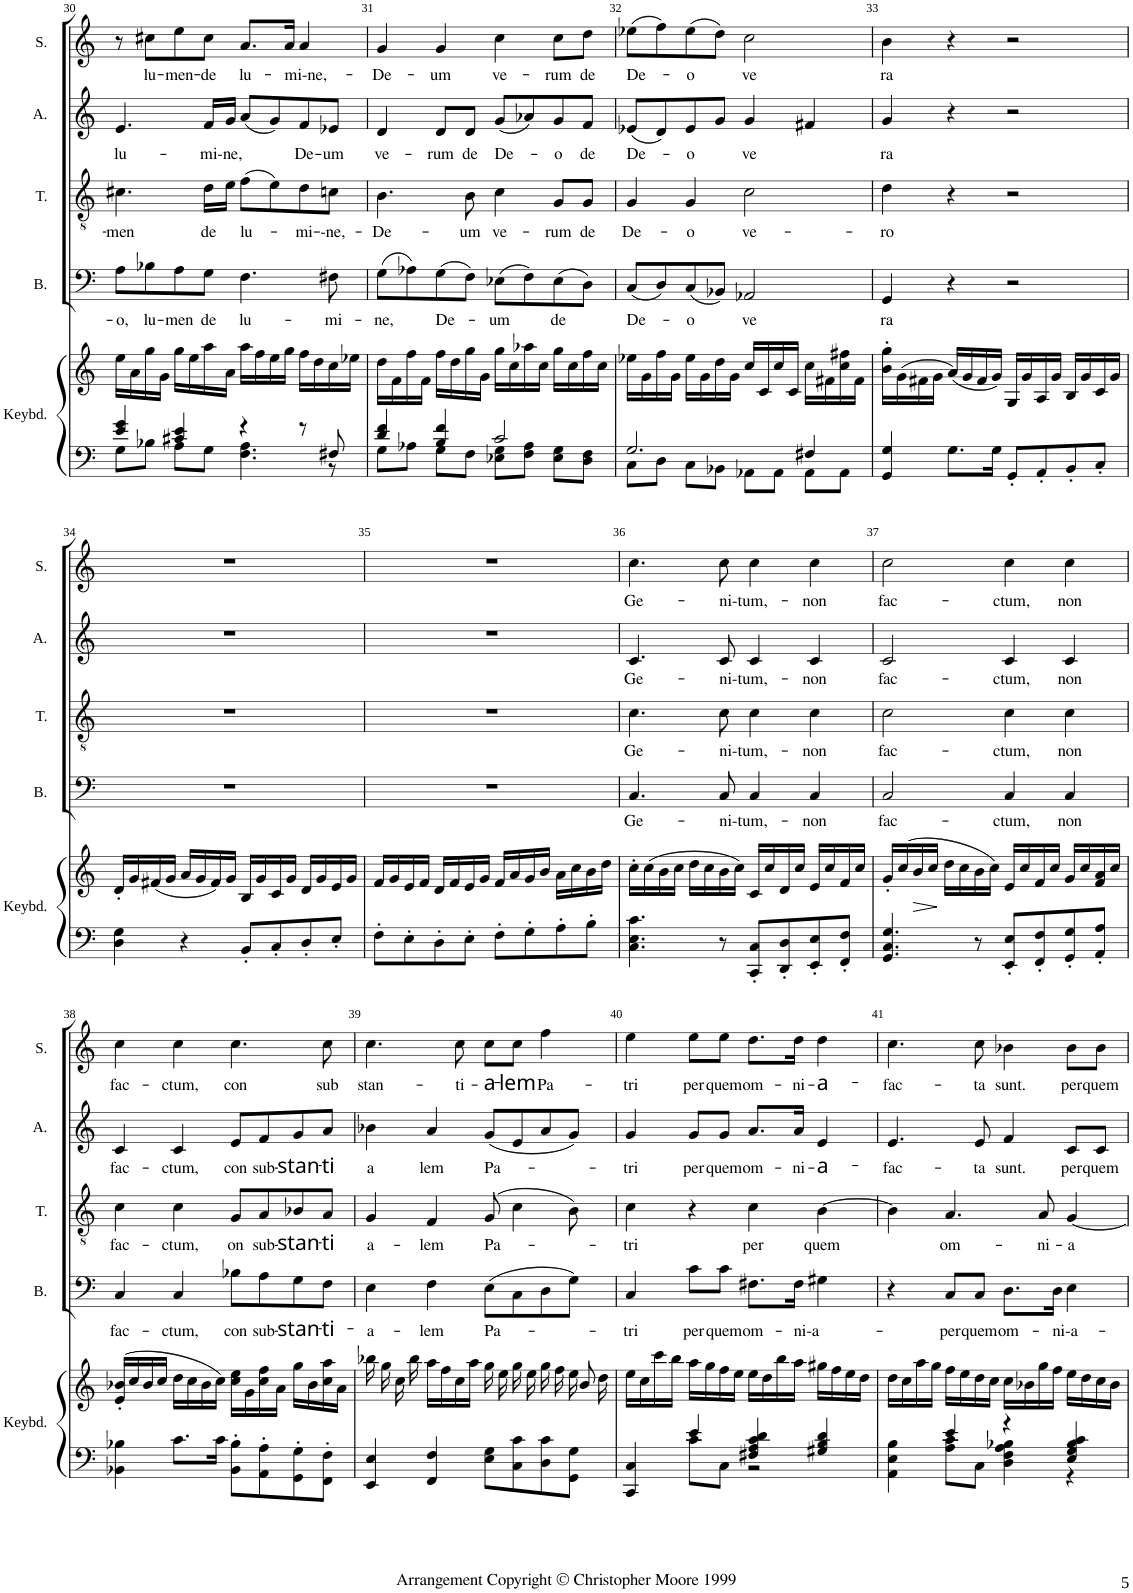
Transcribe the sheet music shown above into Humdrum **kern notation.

**kern	**kern	**dynam	**kern	**text	**kern	**text	**kern	**text	**kern	**text
*part5	*part5	*part5	*part4	*part4	*part3	*part3	*part2	*part2	*part1	*part1
*staff6	*staff5	*staff5/6	*staff4	*staff4	*staff3	*staff3	*staff2	*staff2	*staff1	*staff1
*I"Keyboard	*	*	*I"Bass	*	*I"Tenor	*	*I"Alto	*	*I"Soprano	*
*I'Keybd.	*	*	*I'B.	*	*I'T.	*	*I'A.	*	*I'S.	*
!!LO:PB:g=z
*clefF4	*clefG2	*	*clefF4	*	*clefGv2	*	*clefG2	*	*clefG2	*
*k[]	*k[]	*	*k[]	*	*k[]	*	*k[]	*	*k[]	*
*M4/4	*M4/4	*	*M4/4	*	*M4/4	*	*M4/4	*	*M4/4	*
*met(c)	*met(c)	*	*met(c)	*	*met(c)	*	*met(c)	*	*met(c)	*
=30	=30	=30	=30	=30	=30	=30	=30	=30	=30	=30
*^	*	*	*	*	*	*	*	*	*	*
!	!	!	!	!	!LO:LY:b	!	!LO:LY:b	!	!LO:LY:b	!	!
4e/ 4g/	8G\L	16ee\LL	.	8A\L	-o,	4.c#X\	-men	4.e/	lu-	8r	.
.	.	16a\	.	.	.	.	.	.	.	.	.
!	!	!	!	!	!LO:LY:b	!	!	!	!	!	!LO:LY:b
.	8B-X\J	16gg\	.	8B-X\	lu-	.	.	.	.	8cc#X\L	lu-
.	.	16g\JJ	.	.	.	.	.	.	.	.	.
!	!	!	!	!	!LO:LY:b	!	!	!	!	!	!LO:LY:b
4c#X/ 4e/	8A\L	16gg\LL	.	8A\	-men	.	.	.	.	8ee\	-men-
.	.	16ee\	.	.	.	.	.	.	.	.	.
!	!	!	!	!	!LO:LY:b	!	!LO:LY:b	!	!LO:LY:b	!	!LO:LY:b
.	8G\J	16aa\	.	8G\J	de	16d\LL	de	16f/LL	-mi	8cc#\J	-de
!	!	!	!	!	!	!	!	!	!LO:LY:b	!	!
.	.	16a\JJ	.	.	.	16e\JJ	.	16g/JJ	-ne,	.	.
!	!	!	!	!	!LO:LY:b	!	!LO:LY:b	!	!	!	!LO:LY:b
4r	4.F\ 4.A\	16aa\LL	.	4.F\	lu-	(8f\L	lu-	(8a/L	.	8.a/L	lu-
.	.	16ff\	.	.	.	.	.	.	.	.	.
.	.	16ee\	.	.	.	8e\)	.	8g/)	.	.	.
!	!	!	!	!	!	!	!	!	!	!	!LO:LY:b
.	.	16gg\JJ	.	.	.	.	.	.	.	16a/Jk	-mi-ne,-
!	!	!	!	!	!	!	!LO:LY:b	!	!LO:LY:b	!	!
8r	.	16ff\LL	.	.	.	8d\	-mi-	8f/	De-	4a/	.
.	.	16dd\	.	.	.	.	.	.	.	.	.
!	!	!	!	!	!LO:LY:b	!	!LO:LY:b	!	!LO:LY:b	!	!
8F#X/	8r	16cc\	.	8F#X\	-mi-	8cn\J	--ne,-	8e-X/J	-um	.	.
.	.	16ee-X\JJ	.	.	.	.	.	.	.	.	.
=31	=31	=31	=31	=31	=31	=31	=31	=31	=31	=31	=31
!	!	!	!	!	!LO:LY:b	!	!LO:LY:b	!	!LO:LY:b	!	!LO:LY:b
4d/ 4f/	8G\L	16dd\LL	.	(8G\L	-ne,	4.B\	-De-	4d/	ve-	4g/	-De-
.	.	16f\	.	.	.	.	.	.	.	.	.
.	8A-X\J	16ff\	.	8A-X\)	.	.	.	.	.	.	.
.	.	16f\JJ	.	.	.	.	.	.	.	.	.
!	!	!	!	!	!LO:LY:b	!	!	!	!LO:LY:b	!	!LO:LY:b
4B/ 4f/	8G\L	16ff\LL	.	(8G\	De-	.	.	8d/L	-rum	4g/	-um
.	.	16dd\	.	.	.	.	.	.	.	.	.
!	!	!	!	!	!	!	!LO:LY:b	!	!LO:LY:b	!	!
.	8F\J	16gg\	.	8F\J)	.	8B\	-um	8d/J	de	.	.
.	.	16g\JJ	.	.	.	.	.	.	.	.	.
!	!	!	!	!	!LO:LY:b	!	!LO:LY:b	!	!LO:LY:b	!	!LO:LY:b
2c/	8E-X\ 8G\L	16gg\LL	.	(8E-X\L	-um	4c\	ve-	(8g/L	De-	4cc\	ve-
.	.	16cc\	.	.	.	.	.	.	.	.	.
.	8F\ 8A-\J	16aa-X\	.	8F\)	.	.	.	8a-X/)	.	.	.
.	.	16cc\JJ	.	.	.	.	.	.	.	.	.
!	!	!	!	!	!LO:LY:b	!	!LO:LY:b	!	!LO:LY:b	!	!LO:LY:b
.	8E-\ 8G\L	16gg\LL	.	(8E-\	de	8G/L	-rum	8g/	-o	8cc\L	-rum
.	.	16cc\	.	.	.	.	.	.	.	.	.
!	!	!	!	!	!	!	!LO:LY:b	!	!LO:LY:b	!	!LO:LY:b
.	8D\ 8F\J	16ff\	.	8D\J)	.	8G/J	de	8f/J	de	8dd\J	de
.	.	16cc\JJ	.	.	.	.	.	.	.	.	.
=32	=32	=32	=32	=32	=32	=32	=32	=32	=32	=32	=32
!	!	!	!	!	!LO:LY:b	!	!LO:LY:b	!	!LO:LY:b	!	!LO:LY:b
2.G/	8C\L	16ee-X\LL	.	(8C/L	De-	4G/	De-	(8e-X/L	De-	(8ee-X\L	De-
.	.	16g\	.	.	.	.	.	.	.	.	.
.	8D\J	16ff\	.	8D/)	.	.	.	8d/)	.	8ff\)	.
.	.	16g\JJ	.	.	.	.	.	.	.	.	.
!	!	!	!	!	!LO:LY:b	!	!LO:LY:b	!	!LO:LY:b	!	!LO:LY:b
.	8C\L	16ee-\LL	.	(8C/	-o	4G/	-o	8e-/	-o	(8ee-\	-o
.	.	16g\	.	.	.	.	.	.	.	.	.
.	8BB-X\J	16dd\	.	8BB-X/J)	.	.	.	8g/J	.	8dd\J)	.
.	.	16g\JJ	.	.	.	.	.	.	.	.	.
!	!	!	!	!	!LO:LY:b	!	!LO:LY:b	!	!LO:LY:b	!	!LO:LY:b
.	8AA-X\L	16cc/LL	.	2AA-X/	ve	2c\	ve-	4g/	ve	2cc\	ve
.	.	16c/	.	.	.	.	.	.	.	.	.
.	8AA-\J	16cc/	.	.	.	.	.	.	.	.	.
.	.	16c/JJ	.	.	.	.	.	.	.	.	.
4F#X/	8AA-\L	16cc\LL	.	.	.	.	.	4f#X/	.	.	.
.	.	16f#X\	.	.	.	.	.	.	.	.	.
.	8AA-\J	16cc\ 16ff#X\	.	.	.	.	.	.	.	.	.
.	.	16f#\JJ	.	.	.	.	.	.	.	.	.
*v	*v	*	*	*	*	*	*	*	*	*	*
=33	=33	=33	=33	=33	=33	=33	=33	=33	=33	=33
!	!	!	!	!LO:LY:b	!	!LO:LY:b	!	!LO:LY:b	!	!LO:LY:b
4GG/ 4G/	16b\' 16gg\'LL	.	4GG/	ra	4d\	-ro	4g/	ra	4b\	ra
.	(16g\	.	.	.	.	.	.	.	.	.
.	16f#X\	.	.	.	.	.	.	.	.	.
.	16g\JJ	.	.	.	.	.	.	.	.	.
8.G\L	(16a/LL)	.	4r	.	4r	.	4r	.	4r	.
.	16g/	.	.	.	.	.	.	.	.	.
.	16f#/	.	.	.	.	.	.	.	.	.
16G\Jk	16g/JJ)	.	.	.	.	.	.	.	.	.
8GG'/L	16G/LL	.	2r	.	2r	.	2r	.	2r	.
.	16g/	.	.	.	.	.	.	.	.	.
8AA'/	16A/	.	.	.	.	.	.	.	.	.
.	16g/JJ	.	.	.	.	.	.	.	.	.
8BB'/	16B/LL	.	.	.	.	.	.	.	.	.
.	16g/	.	.	.	.	.	.	.	.	.
8C'/J	16c/	.	.	.	.	.	.	.	.	.
.	16g/JJ	.	.	.	.	.	.	.	.	.
!!LO:LB:g=z
=34	=34	=34	=34	=34	=34	=34	=34	=34	=34	=34
4D\ 4G\	16d'/LL	.	1r	.	1r	.	1r	.	1r	.
.	16g/	.	.	.	.	.	.	.	.	.
.	(16f#X/	.	.	.	.	.	.	.	.	.
.	16g/JJ	.	.	.	.	.	.	.	.	.
4r	16a/LL	.	.	.	.	.	.	.	.	.
.	16g/	.	.	.	.	.	.	.	.	.
.	16f#/)	.	.	.	.	.	.	.	.	.
.	16g/JJ	.	.	.	.	.	.	.	.	.
8BB'/L	16B/LL	.	.	.	.	.	.	.	.	.
.	16g/	.	.	.	.	.	.	.	.	.
8C'/	16c/	.	.	.	.	.	.	.	.	.
.	16g/JJ	.	.	.	.	.	.	.	.	.
8D'/	16d/LL	.	.	.	.	.	.	.	.	.
.	16g/	.	.	.	.	.	.	.	.	.
8E'/J	16e/	.	.	.	.	.	.	.	.	.
.	16g/JJ	.	.	.	.	.	.	.	.	.
=35	=35	=35	=35	=35	=35	=35	=35	=35	=35	=35
8F'\L	16f/LL	.	1r	.	1r	.	1r	.	1r	.
.	16g/	.	.	.	.	.	.	.	.	.
8E'\	16e/	.	.	.	.	.	.	.	.	.
.	16f/JJ	.	.	.	.	.	.	.	.	.
8D'\	16d/LL	.	.	.	.	.	.	.	.	.
.	16f/	.	.	.	.	.	.	.	.	.
8E'\J	16e/	.	.	.	.	.	.	.	.	.
.	16g/JJ	.	.	.	.	.	.	.	.	.
8F'\L	16f/LL	.	.	.	.	.	.	.	.	.
.	16a/	.	.	.	.	.	.	.	.	.
8G'\	16g/	.	.	.	.	.	.	.	.	.
.	16b/JJ	.	.	.	.	.	.	.	.	.
8A'\	16a\LL	.	.	.	.	.	.	.	.	.
.	16cc\	.	.	.	.	.	.	.	.	.
8B'\J	16b\	.	.	.	.	.	.	.	.	.
.	16dd\JJ	.	.	.	.	.	.	.	.	.
=36	=36	=36	=36	=36	=36	=36	=36	=36	=36	=36
!	!	!	!	!LO:LY:b	!	!LO:LY:b	!	!LO:LY:b	!	!LO:LY:b
4.C\ 4.E\ 4.c\	16cc'\LL	.	4.C/	Ge-	4.c\	Ge-	4.c/	Ge-	4.cc\	Ge-
.	(16cc\	.	.	.	.	.	.	.	.	.
.	16b\	.	.	.	.	.	.	.	.	.
.	16cc\JJ	.	.	.	.	.	.	.	.	.
.	16dd\LL	.	.	.	.	.	.	.	.	.
.	16cc\	.	.	.	.	.	.	.	.	.
!	!	!	!	!LO:LY:b	!	!LO:LY:b	!	!LO:LY:b	!	!LO:LY:b
8r	16b\	.	8C/	-ni-tum,-	8c\	-ni-tum,-	8c/	-ni-tum,-	8cc\	-ni-tum,-
.	16cc\JJ)	.	.	.	.	.	.	.	.	.
8CC/' 8C/'L	16c/LL	.	4C/	.	4c\	.	4c/	.	4cc\	.
.	16cc/	.	.	.	.	.	.	.	.	.
8DD/' 8D/'	16d/	.	.	.	.	.	.	.	.	.
.	16cc/JJ	.	.	.	.	.	.	.	.	.
!	!	!	!	!LO:LY:b	!	!LO:LY:b	!	!LO:LY:b	!	!LO:LY:b
8EE/' 8E/'	16e/LL	.	4C/	-non	4c\	-non	4c/	-non	4cc\	-non
.	16cc/	.	.	.	.	.	.	.	.	.
8FF/' 8F/'J	16f/	.	.	.	.	.	.	.	.	.
.	16cc/JJ	.	.	.	.	.	.	.	.	.
=37	=37	=37	=37	=37	=37	=37	=37	=37	=37	=37
!	!	!	!	!LO:LY:b	!	!LO:LY:b	!	!LO:LY:b	!	!LO:LY:b
4.GG/ 4.C/ 4.G/	16g'/LL	.	2C/	fac-	2c\	fac-	2c/	fac-	2cc\	fac-
.	(16cc/	.	.	.	.	.	.	.	.	.
!	!	!LO:HP:b	!	!	!	!	!	!	!	!
.	16b/	>	.	.	.	.	.	.	.	.
.	16cc/JJ	.	.	.	.	.	.	.	.	.
.	16dd\LL	]	.	.	.	.	.	.	.	.
.	16cc\	.	.	.	.	.	.	.	.	.
8r	16b\	.	.	.	.	.	.	.	.	.
.	16cc\JJ)	.	.	.	.	.	.	.	.	.
!	!	!	!	!LO:LY:b	!	!LO:LY:b	!	!LO:LY:b	!	!LO:LY:b
8EE/' 8E/'L	16e/LL	.	4C/	-ctum,	4c\	-ctum,	4c/	-ctum,	4cc\	-ctum,
.	16cc/	.	.	.	.	.	.	.	.	.
8FF/' 8F/'	16f/	.	.	.	.	.	.	.	.	.
.	16cc/JJ	.	.	.	.	.	.	.	.	.
!	!	!	!	!LO:LY:b	!	!LO:LY:b	!	!LO:LY:b	!	!LO:LY:b
8GG/' 8G/'	16g/LL	.	4C/	non	4c\	non	4c/	non	4cc\	non
.	16cc/	.	.	.	.	.	.	.	.	.
8AA/' 8A/'J	16f/ 16a/	.	.	.	.	.	.	.	.	.
.	16cc/JJ	.	.	.	.	.	.	.	.	.
!!LO:LB:g=z
=38	=38	=38	=38	=38	=38	=38	=38	=38	=38	=38
!	!	!	!	!LO:LY:b	!	!LO:LY:b	!	!LO:LY:b	!	!LO:LY:b
4BB-X\ 4B-X\	(16e/' 16b-X/'LL	.	4C/	fac-	4c\	fac-	4c/	fac-	4cc\	fac-
.	16cc/	.	.	.	.	.	.	.	.	.
.	16b-/	.	.	.	.	.	.	.	.	.
.	16cc/JJ	.	.	.	.	.	.	.	.	.
!	!	!	!	!LO:LY:b	!	!LO:LY:b	!	!LO:LY:b	!	!LO:LY:b
8.c\L	16dd\LL	.	4C/	-ctum,	4c\	-ctum,	4c/	-ctum,	4cc\	-ctum,
.	16cc\	.	.	.	.	.	.	.	.	.
.	16b-\	.	.	.	.	.	.	.	.	.
16c\Jk	16cc\JJ)	.	.	.	.	.	.	.	.	.
!	!	!	!	!LO:LY:b	!	!LO:LY:b	!	!LO:LY:b	!	!LO:LY:b
8BB-\' 8B-\'L	16cc\ 16ee\LL	.	8B-X\L	con	8G/L	on	8e/L	con	4.cc\	con
.	16g\	.	.	.	.	.	.	.	.	.
!	!	!	!	!LO:LY:b	!	!LO:LY:b	!	!LO:LY:b	!	!
8AA\' 8A\'	16cc\ 16ff\	.	8A\	sub-	8A/	sub-	8f/	sub-	.	.
.	16a\JJ	.	.	.	.	.	.	.	.	.
!	!	!	!	!LO:LY:b	!	!LO:LY:b	!	!LO:LY:b	!	!
8GG\' 8G\'	16gg\LL	.	8G\	-stan-	8B-X/	-stan-	8g/	-stan-	.	.
.	16b-\	.	.	.	.	.	.	.	.	.
!	!	!	!	!LO:LY:b	!	!LO:LY:b	!	!LO:LY:b	!	!LO:LY:b
8FF\' 8F\'J	16cc\ 16aa\	.	8F\J	-ti-	8A/J	-ti	8a/J	-ti	8cc\	sub
.	16a\JJ	.	.	.	.	.	.	.	.	.
=39	=39	=39	=39	=39	=39	=39	=39	=39	=39	=39
*	*^	*	*	*	*	*	*	*	*	*
!	!	!	!	!	!LO:LY:b	!	!LO:LY:b	!	!LO:LY:b	!	!LO:LY:b
4EE/ 4E/	16bb-X\	2ryy	.	4E\	-a-	4G/	-a-	4b-X\	a	4.cc\	stan-
.	16gg\	.	.	.	.	.	.	.	.	.	.
.	16cc\	.	.	.	.	.	.	.	.	.	.
.	16bb-\	.	.	.	.	.	.	.	.	.	.
!	!	!	!	!	!LO:LY:b	!	!LO:LY:b	!	!LO:LY:b	!	!
4FF/ 4F/	16aa\LL	.	.	4F\	-lem	4F/	-lem	4a/	lem	.	.
.	16ff\	.	.	.	.	.	.	.	.	.	.
!	!	!	!	!	!	!	!	!	!	!	!LO:LY:b
.	16cc\	.	.	.	.	.	.	.	.	8cc\	-ti-
.	16aa\JJ	.	.	.	.	.	.	.	.	.	.
!	!	!	!	!	!LO:LY:b	!	!LO:LY:b	!	!LO:LY:b	!	!LO:LY:b
8E\ 8G\L	16gg\	4ryy	.	(8E\L	Pa-	(8G/	Pa-	(8g/L	Pa-	8cc\L	-a-
.	16ee\	.	.	.	.	.	.	.	.	.	.
!	!	!	!	!	!	!	!	!	!	!	!LO:LY:b
8C\ 8c\	16gg\	.	.	8C\	.	4c\	.	8e/	.	8cc\J	-lem
.	16ee\	.	.	.	.	.	.	.	.	.	.
!	!	!	!	!	!	!	!	!	!	!	!LO:LY:b
8D\ 8c\	16gg\	8ryy	.	8D\	.	.	.	8a/	.	4ff\	Pa-
.	16ff\	.	.	.	.	.	.	.	.	.	.
8GG\ 8G\J	16ee\	8b/	.	8G\J)	.	8B\)	.	8g/J)	.	.	.
.	16dd\	.	.	.	.	.	.	.	.	.	.
*	*v	*v	*	*	*	*	*	*	*	*	*
=40	=40	=40	=40	=40	=40	=40	=40	=40	=40	=40
*^	*	*	*	*	*	*	*	*	*	*
!	!	!	!	!	!LO:LY:b	!	!LO:LY:b	!	!LO:LY:b	!	!LO:LY:b
4CC/ 4C/	4ryy	16ee\LL	.	4C/	-tri	4c\	-tri	4g/	-tri	4ee\	-tri
.	.	16cc\	.	.	.	.	.	.	.	.	.
.	.	16ccc\	.	.	.	.	.	.	.	.	.
.	.	16bb\JJ	.	.	.	.	.	.	.	.	.
!	!	!	!	!	!LO:LY:b	!	!	!	!LO:LY:b	!	!LO:LY:b
4e/	8c\L	16aa\LL	.	8c\L	per	4r	.	8g/L	per	8ee\L	per
.	.	16gg\	.	.	.	.	.	.	.	.	.
!	!	!	!	!	!LO:LY:b	!	!	!	!LO:LY:b	!	!LO:LY:b
.	8C\J	16ff\	.	8c\J	quem	.	.	8g/J	quem	8ee\J	quem
.	.	16ee\JJ	.	.	.	.	.	.	.	.	.
!	!	!	!	!	!LO:LY:b	!	!LO:LY:b	!	!LO:LY:b	!	!LO:LY:b
4F#X/ 4A/ 4c/ 4d/	2r	16ee\LL	.	8.F#X\L	om-	4c\	per	8.a/L	om-	8.dd\L	om-
.	.	16dd\	.	.	.	.	.	.	.	.	.
.	.	16bb\	.	.	.	.	.	.	.	.	.
!	!	!	!	!	!LO:LY:b	!	!	!	!LO:LY:b	!	!LO:LY:b
.	.	16aa\JJ	.	16F#\Jk	-ni-a-	.	.	16a/Jk	-ni-	16dd\Jk	-ni-
!	!	!	!	!	!	!	!LO:LY:b	!	!LO:LY:b	!	!LO:LY:b
4G#X/ 4B/ 4d/	.	16gg#X\LL	.	4G#X\	.	[4B\	quem	4e/	-a-	4dd\	-a-
.	.	16ff\	.	.	.	.	.	.	.	.	.
.	.	16ee\	.	.	.	.	.	.	.	.	.
.	.	16dd\JJ	.	.	.	.	.	.	.	.	.
=41	=41	=41	=41	=41	=41	=41	=41	=41	=41	=41	=41
!	!	!	!	!	!	!	!	!	!LO:LY:b	!	!LO:LY:b
4ryy	4AA\ 4E\ 4B\	16dd\LL	.	4r	.	4B\]	.	4.e/	-fac-	4.cc\	-fac-
.	.	16cc\	.	.	.	.	.	.	.	.	.
.	.	16aa\	.	.	.	.	.	.	.	.	.
.	.	16gg\JJ	.	.	.	.	.	.	.	.	.
!	!	!	!	!	!LO:LY:b	!	!LO:LY:b	!	!	!	!
4e/	8A\ 8c\L	16ff\LL	.	8C/L	-per	4.A/	om-	.	.	.	.
.	.	16ee\	.	.	.	.	.	.	.	.	.
!	!	!	!	!	!LO:LY:b	!	!	!	!LO:LY:b	!	!LO:LY:b
.	8C\J	16dd\	.	8C/J	quem	.	.	8e/	-ta	8cc\	-ta
.	.	16cc\JJ	.	.	.	.	.	.	.	.	.
!	!	!	!	!	!LO:LY:b	!	!	!	!LO:LY:b	!	!LO:LY:b
4r	4D\ 4F\ 4A\ 4B-X\	16cc\LL	.	8.D\L	om-	.	.	4f/	sunt.	4b-X\	sunt.
.	.	16b-X\	.	.	.	.	.	.	.	.	.
!	!	!	!	!	!	!	!LO:LY:b	!	!	!	!
.	.	16gg\	.	.	.	8A/	-ni-	.	.	.	.
!	!	!	!	!	!LO:LY:b	!	!	!	!	!	!
.	.	16ff\JJ	.	16D\Jk	-ni-a-	.	.	.	.	.	.
!	!	!	!	!	!	!	!LO:LY:b	!	!LO:LY:b	!	!LO:LY:b
4E/ 4G/ 4B-/ 4c/	4r	16ee\LL	.	4E\	.	[4G/	-a	8c/L	per	8b-\L	per
.	.	16dd\	.	.	.	.	.	.	.	.	.
!	!	!	!	!	!	!	!	!	!LO:LY:b	!	!LO:LY:b
.	.	16cc\	.	.	.	.	.	8c/J	quem	8b-\J	quem
.	.	16b-\JJ	.	.	.	.	.	.	.	.	.
*v	*v	*	*	*	*	*	*	*	*	*	*
=	=	=	=	=	=	=	=	=	=	=
*-	*-	*-	*-	*-	*-	*-	*-	*-	*-	*-
